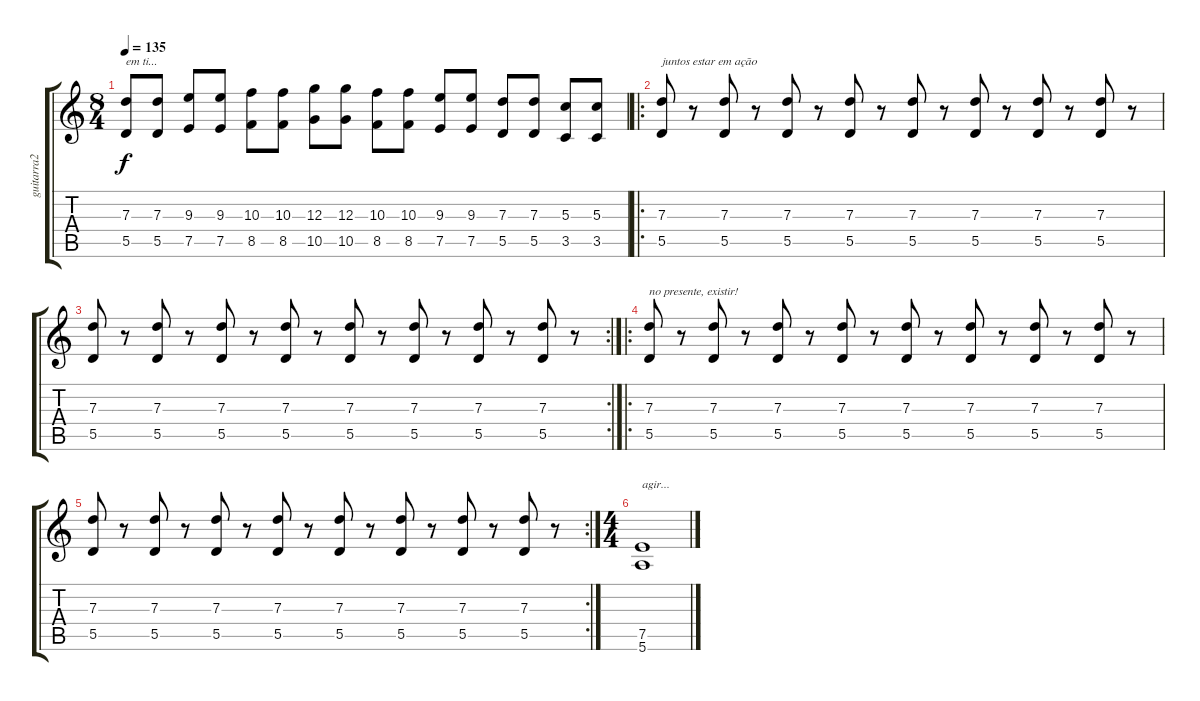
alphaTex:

\track ("guitarra2" "guitarra2") {instrument distortionguitar}
\staff {score tabs}
\tuning (E4 B3 G3 D3 A2 E2) {hide}
\ts (8 4)
\tempo 135
\clef g2
\ks c
(7.3 5.5).8{txt "em ti..." dy f} (7.3 5.5).8 (9.3 7.5).8 (9.3 7.5).8 (10.3 8.5).8 (10.3 8.5).8 (12.3 10.5).8 (12.3 10.5).8 (10.3 8.5).8 (10.3 8.5).8 (9.3 7.5).8 (9.3 7.5).8 (7.3 5.5).8 (7.3 5.5).8 (5.3 3.5).8 (5.3 3.5).8 |
\ro
(7.3 5.5).8{txt "juntos estar em ação"} r.8 (7.3 5.5).8 r.8 (7.3 5.5).8 r.8 (7.3 5.5).8 r.8 (7.3 5.5).8 r.8 (7.3 5.5).8 r.8 (7.3 5.5).8 r.8 (7.3 5.5).8 r.8 |
\rc 2
(7.3 5.5).8 r.8 (7.3 5.5).8 r.8 (7.3 5.5).8 r.8 (7.3 5.5).8 r.8 (7.3 5.5).8 r.8 (7.3 5.5).8 r.8 (7.3 5.5).8 r.8 (7.3 5.5).8 r.8 |
\ro
(7.3 5.5).8{txt "no presente, existir!"} r.8 (7.3 5.5).8 r.8 (7.3 5.5).8 r.8 (7.3 5.5).8 r.8 (7.3 5.5).8 r.8 (7.3 5.5).8 r.8 (7.3 5.5).8 r.8 (7.3 5.5).8 r.8 |
\rc 2
(7.3 5.5).8 r.8 (7.3 5.5).8 r.8 (7.3 5.5).8 r.8 (7.3 5.5).8 r.8 (7.3 5.5).8 r.8 (7.3 5.5).8 r.8 (7.3 5.5).8 r.8 (7.3 5.5).8 r.8 |
\ts (4 4)
(7.5 5.6).1{txt "agir..."}
